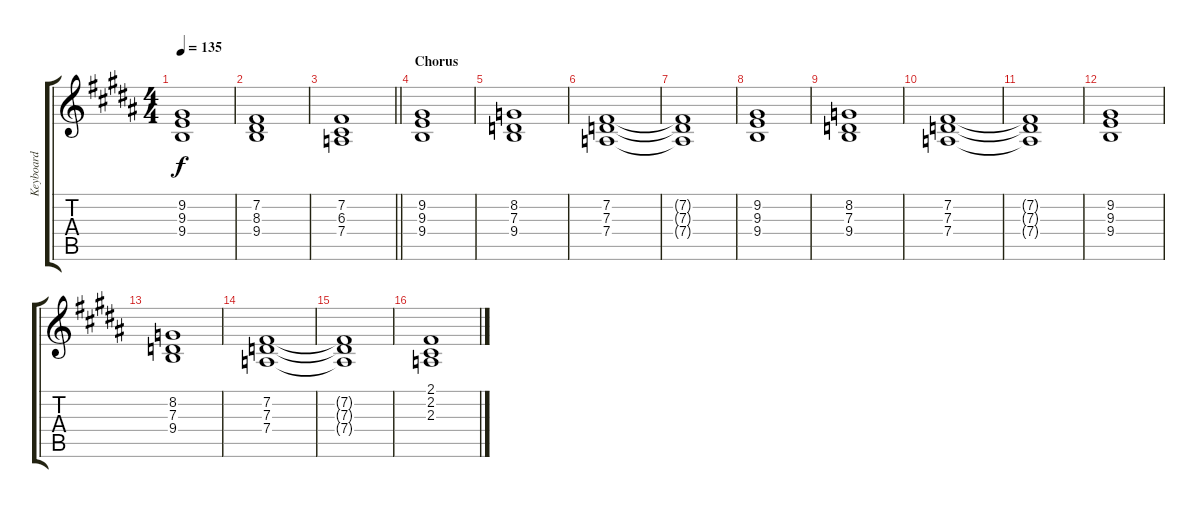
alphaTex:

\track ("Keyboard" "Keyboard") {instrument drawbarorgan}
\staff {score tabs}
\tuning (E4 B3 G3 D3 A2 E2) {hide}
\ts (4 4)
\tempo 135
\clef g2
\ks b
(9.2 9.3 9.4).1{dy f} |
(7.2 8.3 9.4).1 |
\barLineRight lightlight
(7.2 6.3 7.4).1 |
\section ("" "Chorus")
(9.2 9.3 9.4).1 |
(8.2 7.3 9.4).1 |
(7.2 7.3 7.4).1 |
(7.2{t} 7.3{t} 7.4{t}).1 |
(9.2 9.3 9.4).1 |
(8.2 7.3 9.4).1 |
(7.2 7.3 7.4).1 |
(7.2{t} 7.3{t} 7.4{t}).1 |
(9.2 9.3 9.4).1 |
(8.2 7.3 9.4).1 |
(7.2 7.3 7.4).1 |
(7.2{t} 7.3{t} 7.4{t}).1 |
(2.1 2.2 2.3).1
